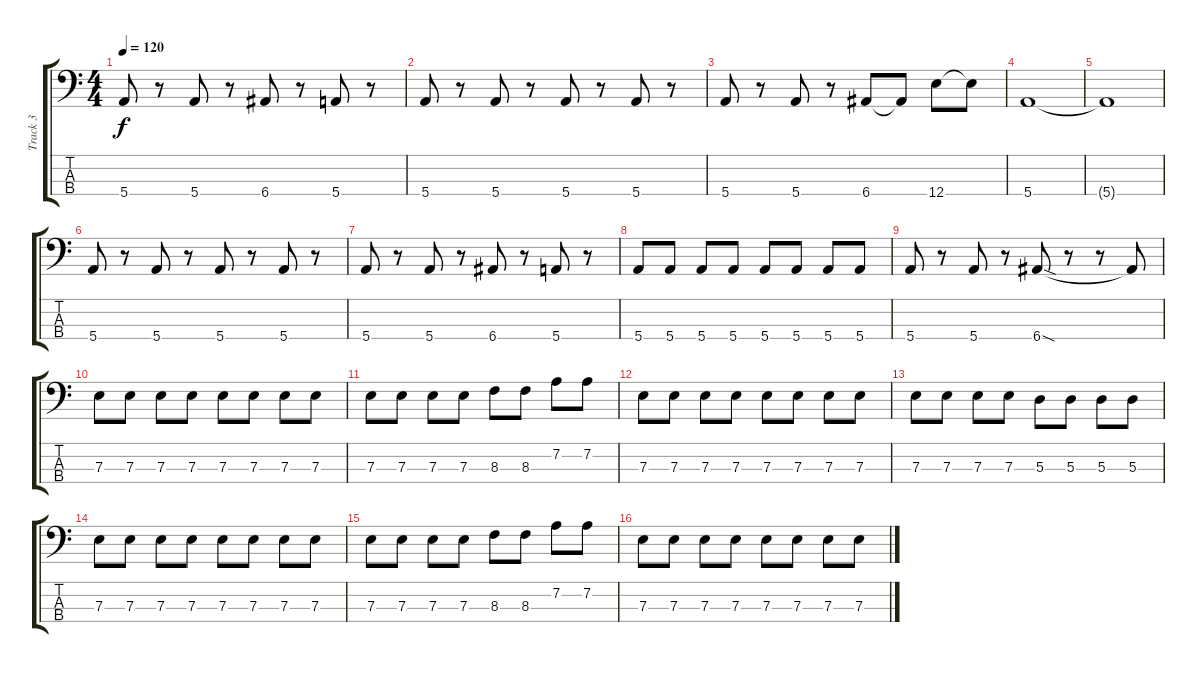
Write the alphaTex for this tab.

\track ("Track 3" "Track 3") {instrument electricbassfinger}
\staff {score tabs}
\tuning (G2 D2 A1 E1) {hide}
\ts (4 4)
\tempo 120
\clef f4
\ks c
5.4.8{dy f} r.8 5.4.8 r.8 6.4.8 r.8 5.4.8 r.8 |
5.4.8 r.8 5.4.8 r.8 5.4.8 r.8 5.4.8 r.8 |
5.4.8 r.8 5.4.8 r.8 6.4.8 6.4{t}.8 12.4.8 12.4{t}.8 |
5.4.1 |
5.4{t}.1 |
5.4.8 r.8 5.4.8 r.8 5.4.8 r.8 5.4.8 r.8 |
5.4.8 r.8 5.4.8 r.8 6.4.8 r.8 5.4.8 r.8 |
5.4.8 5.4.8 5.4.8 5.4.8 5.4.8 5.4.8 5.4.8 5.4.8 |
5.4.8 r.8 5.4.8 r.8 6.4{sod}.8 r.8 r.8 6.4{t}.8 |
7.3.8 7.3.8 7.3.8 7.3.8 7.3.8 7.3.8 7.3.8 7.3.8 |
7.3.8 7.3.8 7.3.8 7.3.8 8.3.8 8.3.8 7.2.8 7.2.8 |
7.3.8 7.3.8 7.3.8 7.3.8 7.3.8 7.3.8 7.3.8 7.3.8 |
7.3.8 7.3.8 7.3.8 7.3.8 5.3.8 5.3.8 5.3.8 5.3.8 |
7.3.8 7.3.8 7.3.8 7.3.8 7.3.8 7.3.8 7.3.8 7.3.8 |
7.3.8 7.3.8 7.3.8 7.3.8 8.3.8 8.3.8 7.2.8 7.2.8 |
7.3.8 7.3.8 7.3.8 7.3.8 7.3.8 7.3.8 7.3.8 7.3.8
